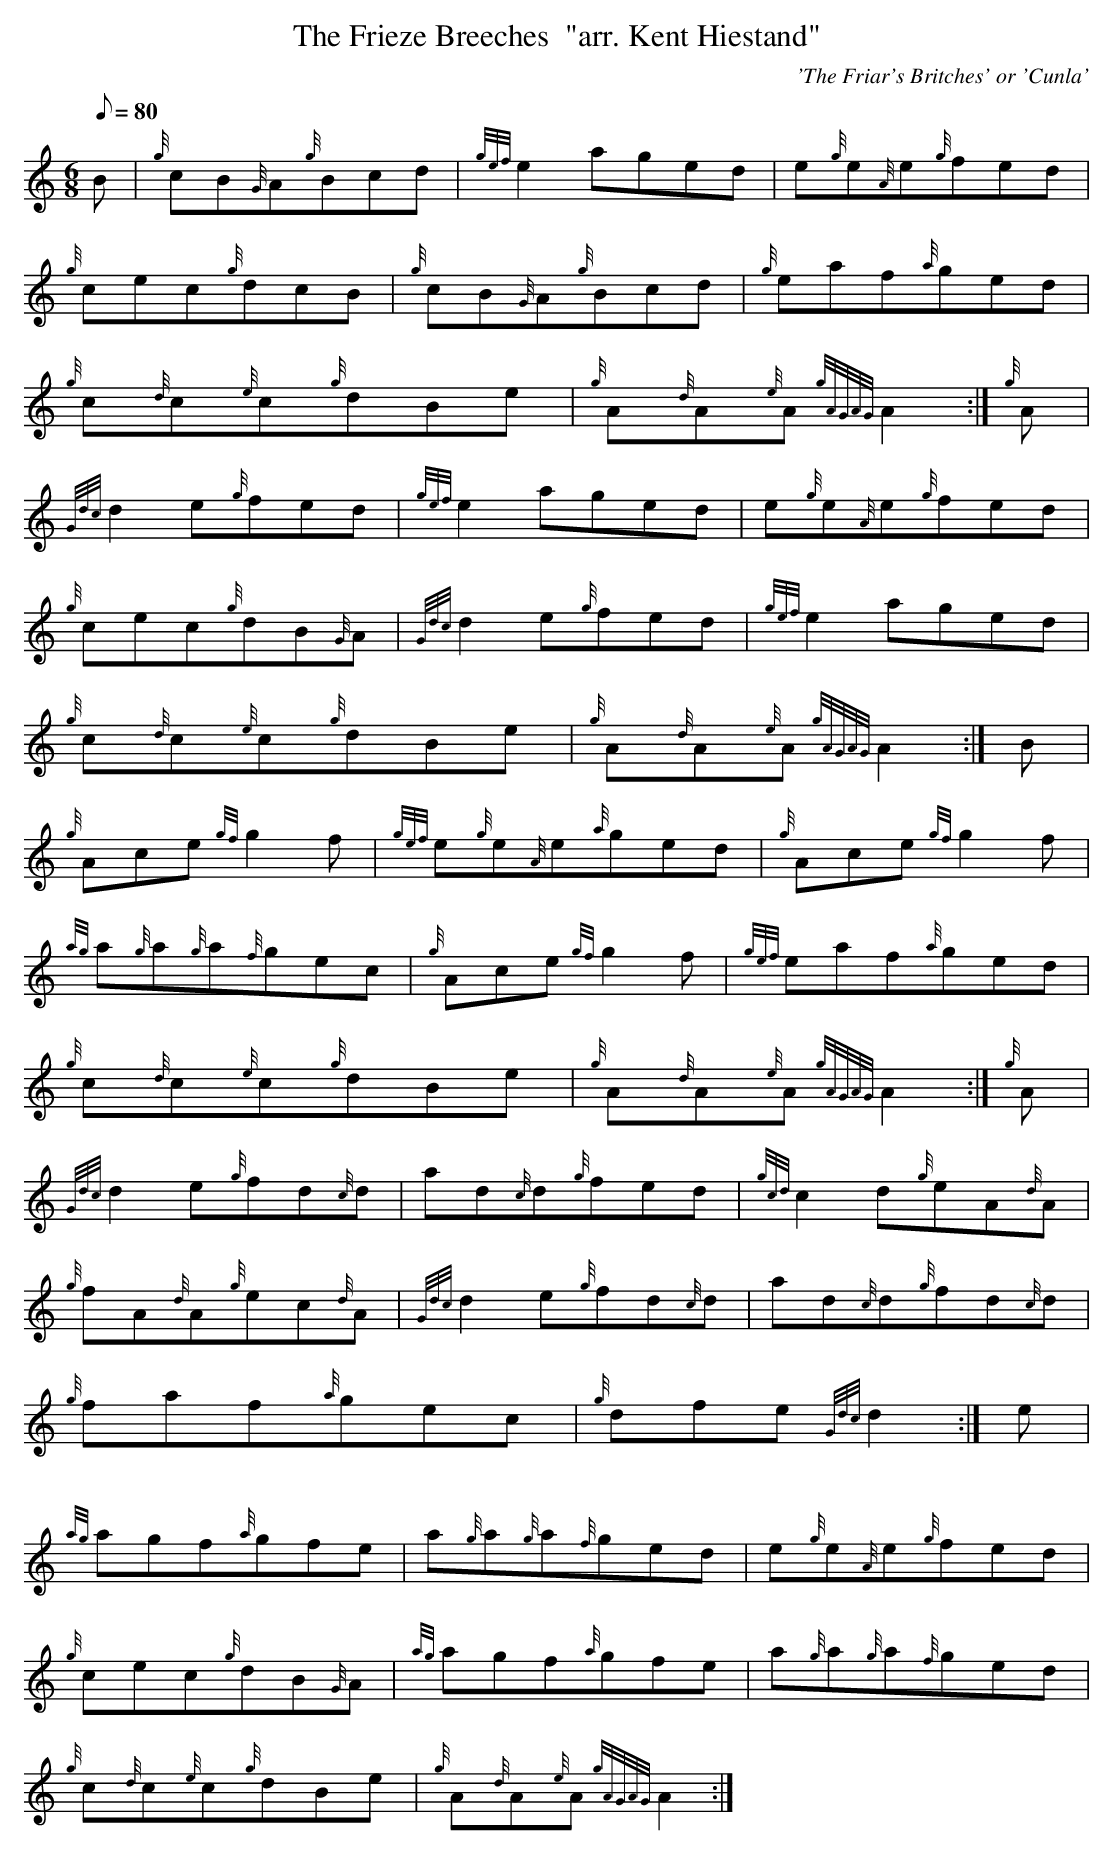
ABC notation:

X:1
T:The Frieze Breeches  "arr. Kent Hiestand"
M:6/8
L:1/8
Q:80
C:'The Friar's Britches' or 'Cunla'
K:HP
B | \
{g}cB{G}A{g}Bcd | \
{gef}e2aged | \
e{g}e{A}e{g}fed |
{g}cec{g}dcB | \
{g}cB{G}A{g}Bcd | \
{g}eaf{a}ged |
{g}c{d}c{e}c{g}dBe | \
{g}A{d}A{e}A{gAGAG}A2 :| \
{g}A |
{Gdc}d2e{g}fed | \
{gef}e2aged | \
e{g}e{A}e{g}fed |
{g}cec{g}dB{G}A | \
{Gdc}d2e{g}fed | \
{gef}e2aged |
{g}c{d}c{e}c{g}dBe | \
{g}A{d}A{e}A{gAGAG}A2 :| \
B |
{g}Ace{gf}g2f | \
{gef}e{g}e{A}e{a}ged | \
{g}Ace{gf}g2f |
{ag}a{g}a{g}a{f}gec | \
{g}Ace{gf}g2f | \
{gef}eaf{a}ged |
{g}c{d}c{e}c{g}dBe | \
{g}A{d}A{e}A{gAGAG}A2 :| \
{g}A |
{Gdc}d2e{g}fd{c}d | \
ad{c}d{g}fed | \
{gcd}c2d{g}eA{d}A |
{g}fA{d}A{g}ec{d}A | \
{Gdc}d2e{g}fd{c}d | \
ad{c}d{g}fd{c}d |
{g}faf{a}gec | \
{g}dfe{Gdc}d2 :| \
e |
{ag}agf{a}gfe | \
a{g}a{g}a{f}ged | \
e{g}e{A}e{g}fed |
{g}cec{g}dB{G}A | \
{ag}agf{a}gfe | \
a{g}a{g}a{f}ged |
{g}c{d}c{e}c{g}dBe | \
{g}A{d}A{e}A{gAGAG}A2 :|
